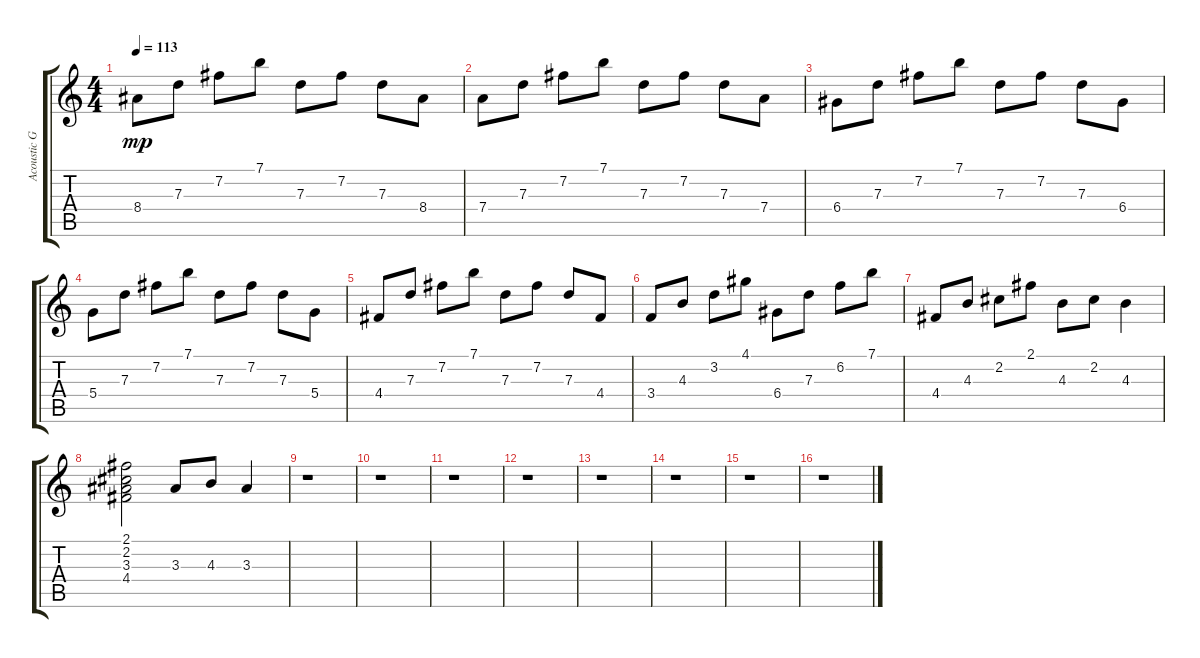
\track ("Acoustic Guitar II" "Acoustic G") {instrument acousticguitarsteel}
\staff {score tabs}
\tuning (E4 B3 G3 D3 A2 E2) {hide}
\ts (4 4)
\tempo 113
\clef g2
\ks c
8.4.8{dy mp} 7.3.8 7.2.8 7.1.8 7.3.8 7.2.8 7.3.8 8.4.8 |
7.4.8 7.3.8 7.2.8 7.1.8 7.3.8 7.2.8 7.3.8 7.4.8 |
6.4.8 7.3.8 7.2.8 7.1.8 7.3.8 7.2.8 7.3.8 6.4.8 |
5.4.8 7.3.8 7.2.8 7.1.8 7.3.8 7.2.8 7.3.8 5.4.8 |
4.4.8 7.3.8 7.2.8 7.1.8 7.3.8 7.2.8 7.3.8 4.4.8 |
3.4.8 4.3.8 3.2.8 4.1.8 6.4.8 7.3.8 6.2.8 7.1.8 |
4.4.8 4.3.8 2.2.8 2.1.8 4.3.8 2.2.8 4.3.4 |
(2.1 2.2 3.3 4.4).2 3.3.8 4.3.8 3.3.4 |
r.1 |
r.1 |
r.1 |
r.1 |
r.1 |
r.1 |
r.1 |
r.1
